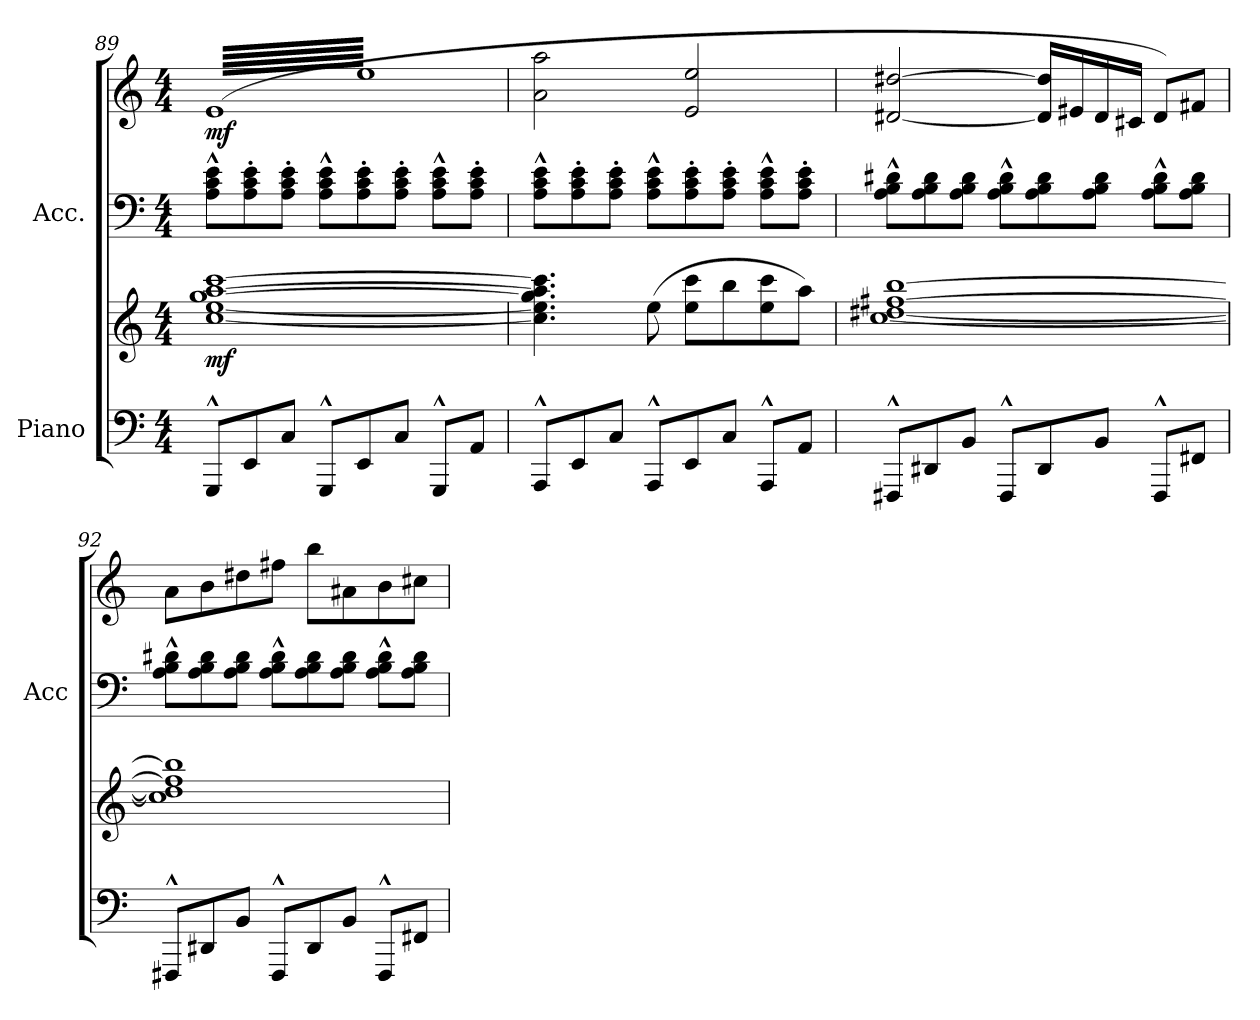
**kern	**kern	**dynam	**kern	**kern	**dynam
*part2	*part2	*part2	*part1	*part1	*part1
*staff4	*staff3	*staff3/4	*staff2	*staff1	*staff1/2
*I"Piano	*	*	*I"Acc.	*	*
*	*	*	*I'Acc	*	*
*clefF4	*clefG2	*	*clefF4	*clefG2	*
*k[]	*k[]	*	*k[]	*k[]	*
*M4/4	*M4/4	*	*M4/4	*M4/4	*
=89	=89	=89	=89	=89	=89
!	!	!LO:DY:b	!	!	!LO:DY:b
*	*	*	*	*tremolo	*
8GGG^^/L	[1cc [1ee [1gg [1aa [1ccc	mf	8A\^^ 8c\^^ 8e\^^L	(>64eLLLL	mf
.	.	.	.	64ee	.
.	.	.	.	64e	.
.	.	.	.	64ee	.
.	.	.	.	64e	.
.	.	.	.	64ee	.
.	.	.	.	64e	.
.	.	.	.	64ee	.
8EE/	.	.	8A\' 8c\' 8e\'	64e	.
.	.	.	.	64ee	.
.	.	.	.	64e	.
.	.	.	.	64ee	.
.	.	.	.	64e	.
.	.	.	.	64ee	.
.	.	.	.	64e	.
.	.	.	.	64ee	.
8C/J	.	.	8A\' 8c\' 8e\'J	64e	.
.	.	.	.	64ee	.
.	.	.	.	64e	.
.	.	.	.	64ee	.
.	.	.	.	64e	.
.	.	.	.	64ee	.
.	.	.	.	64e	.
.	.	.	.	64ee	.
8GGG^^/L	.	.	8A\^^ 8c\^^ 8e\^^L	64e	.
.	.	.	.	64ee	.
.	.	.	.	64e	.
.	.	.	.	64ee	.
.	.	.	.	64e	.
.	.	.	.	64ee	.
.	.	.	.	64e	.
.	.	.	.	64ee	.
8EE/	.	.	8A\' 8c\' 8e\'	64e	.
.	.	.	.	64ee	.
.	.	.	.	64e	.
.	.	.	.	64ee	.
.	.	.	.	64e	.
.	.	.	.	64ee	.
.	.	.	.	64e	.
.	.	.	.	64ee	.
8C/J	.	.	8A\' 8c\' 8e\'J	64e	.
.	.	.	.	64ee	.
.	.	.	.	64e	.
.	.	.	.	64ee	.
.	.	.	.	64e	.
.	.	.	.	64ee	.
.	.	.	.	64e	.
.	.	.	.	64ee	.
8GGG^^/L	.	.	8A\^^ 8c\^^ 8e\^^L	64e	.
.	.	.	.	64ee	.
.	.	.	.	64e	.
.	.	.	.	64ee	.
.	.	.	.	64e	.
.	.	.	.	64ee	.
.	.	.	.	64e	.
.	.	.	.	64ee	.
8AA/J	.	.	8A\' 8c\' 8e\'J	64e	.
.	.	.	.	64ee	.
.	.	.	.	64e	.
.	.	.	.	64ee	.
.	.	.	.	64e	.
.	.	.	.	64ee	.
.	.	.	.	64e	.
.	.	.	.	64eeJJJJ	.
*	*	*	*	*Xtremolo	*
=90	=90	=90	=90	=90	=90
8AAA^^/L	4.cc\] 4.ee\] 4.gg\] 4.aa\] 4.ccc\]	.	8A\^^ 8c\^^ 8e\^^L	2a\ 2aa\	.
.	.	.	.	.	.
.	.	.	.	.	.
.	.	.	.	.	.
.	.	.	.	.	.
.	.	.	.	.	.
.	.	.	.	.	.
.	.	.	.	.	.
8EE/	.	.	8A\' 8c\' 8e\'	.	.
.	.	.	.	.	.
.	.	.	.	.	.
.	.	.	.	.	.
.	.	.	.	.	.
.	.	.	.	.	.
.	.	.	.	.	.
.	.	.	.	.	.
8C/J	.	.	8A\' 8c\' 8e\'J	.	.
.	.	.	.	.	.
.	.	.	.	.	.
.	.	.	.	.	.
.	.	.	.	.	.
.	.	.	.	.	.
.	.	.	.	.	.
.	.	.	.	.	.
8AAA^^/L	(>8ee\	.	8A\^^ 8c\^^ 8e\^^L	.	.
.	.	.	.	.	.
.	.	.	.	.	.
.	.	.	.	.	.
.	.	.	.	.	.
.	.	.	.	.	.
.	.	.	.	.	.
.	.	.	.	.	.
8EE/	8ee\ 8ccc\L	.	8A\' 8c\' 8e\'	2e/ 2ee/	.
8C/J	8bb\	.	8A\' 8c\' 8e\'J	.	.
8AAA^^/L	8ee\ 8ccc\	.	8A\^^ 8c\^^ 8e\^^L	.	.
8AA/J	8aa\J)	.	8A\' 8c\' 8e\'J	.	.
!!LO:LB:g=z
=91	=91	=91	=91	=91	=91
8FFF#X^^/L	[1cc [1dd#X [1ff#X [1bb	.	8A\^^ 8B\^^ 8d#X\^^L	[2d#X/ [2dd#X/	.
8DD#X/	.	.	8A\ 8B\ 8d#\	.	.
8BB/J	.	.	8A\ 8B\ 8d#\J	.	.
8FFF#^^/L	.	.	8A\^^ 8B\^^ 8d#\^^L	.	.
8DD#/	.	.	8A\ 8B\ 8d#\	16d#/] 16dd#/]LL	.
.	.	.	.	16e#X/	.
8BB/J	.	.	8A\ 8B\ 8d#\J	16d#/	.
.	.	.	.	16c#X/JJ	.
8FFF#^^/L	.	.	8A\^^ 8B\^^ 8d#\^^L	8d#/L)	.
8FF#X/J	.	.	8A\ 8B\ 8d#\J	8f#X/J	.
=92	=92	=92	=92	=92	=92
8FFF#X^^/L	1cc] 1dd#] 1ff#] 1bb]	.	8A\^^ 8B\^^ 8d#X\^^L	8a\L	.
8DD#X/	.	.	8A\ 8B\ 8d#\	8b\	.
8BB/J	.	.	8A\ 8B\ 8d#\J	8dd#X\	.
8FFF#^^/L	.	.	8A\^^ 8B\^^ 8d#\^^L	8ff#X\J	.
8DD#/	.	.	8A\ 8B\ 8d#\	8bb\L	.
8BB/J	.	.	8A\ 8B\ 8d#\J	8a#X\	.
8FFF#^^/L	.	.	8A\^^ 8B\^^ 8d#\^^L	8b\	.
8FF#X/J	.	.	8A\ 8B\ 8d#\J	8cc#X\J	.
=	=	=	=	=	=
*-	*-	*-	*-	*-	*-
